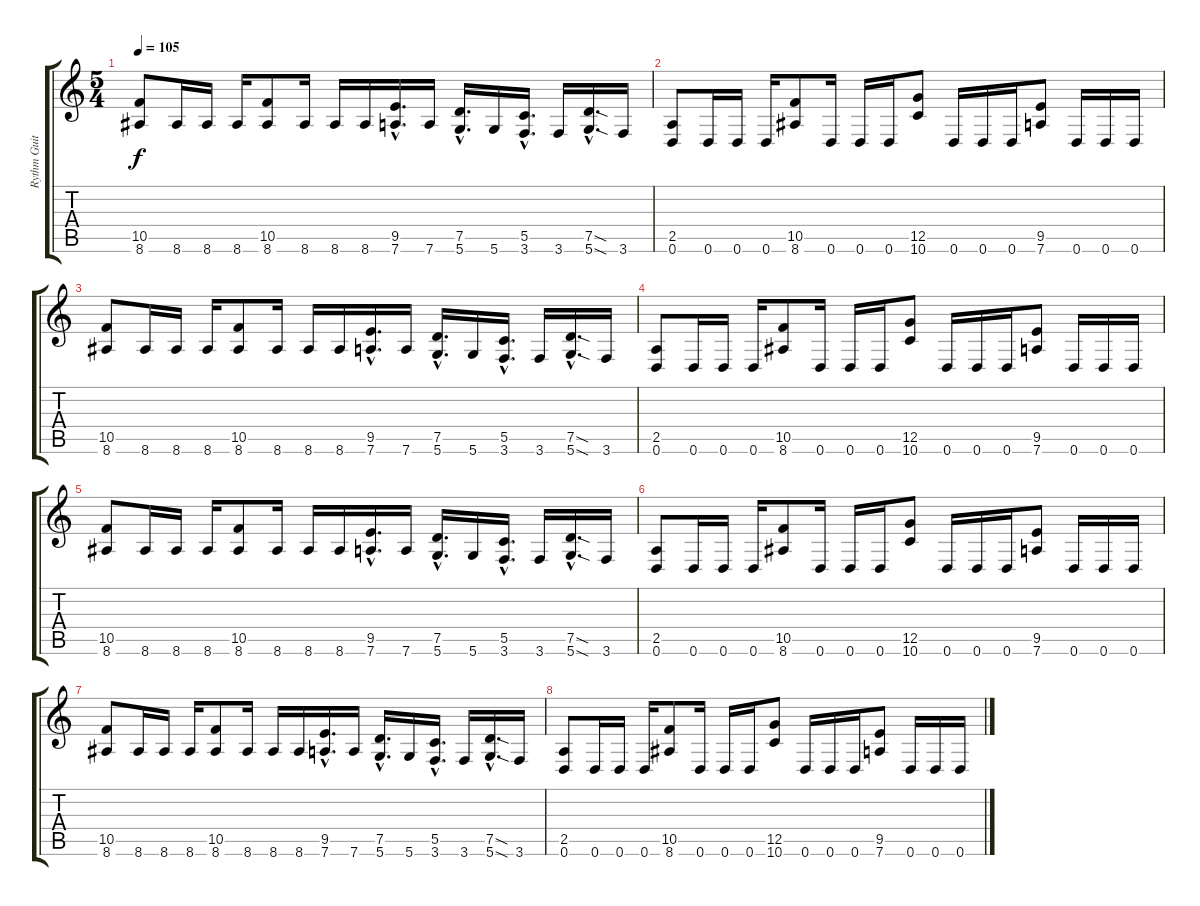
\track ("Rythm Guitar" "Rythm Guit") {instrument distortionguitar}
\staff {score tabs}
\tuning (D4 A3 F3 C3 G2 D2) {hide}
\ts (5 4)
\tempo 105
\clef g2
\ks c
(10.5 8.6).8{dy f} 8.6.16 8.6.16 8.6.16 (10.5 8.6).8 8.6.16 8.6.16 8.6.16 (9.5{hac} 7.6{hac}).16{d} 7.6.16 (7.5{hac} 5.6{hac}).16{d} 5.6.16 (5.5{hac} 3.6{hac}).16{d} 3.6.16 (7.5{sod hac} 5.6{sod hac}).16{d} 3.6.16 |
(2.5 0.6).8 0.6.16 0.6.16 0.6.16 (10.5 8.6).8 0.6.16 0.6.16 0.6.16 (12.5 10.6).8 0.6.16 0.6.16 0.6.16 (9.5 7.6).8 0.6.16 0.6.16 0.6.16 |
(10.5 8.6).8 8.6.16 8.6.16 8.6.16 (10.5 8.6).8 8.6.16 8.6.16 8.6.16 (9.5{hac} 7.6{hac}).16{d} 7.6.16 (7.5{hac} 5.6{hac}).16{d} 5.6.16 (5.5{hac} 3.6{hac}).16{d} 3.6.16 (7.5{sod hac} 5.6{sod hac}).16{d} 3.6.16 |
(2.5 0.6).8 0.6.16 0.6.16 0.6.16 (10.5 8.6).8 0.6.16 0.6.16 0.6.16 (12.5 10.6).8 0.6.16 0.6.16 0.6.16 (9.5 7.6).8 0.6.16 0.6.16 0.6.16 |
(10.5 8.6).8 8.6.16 8.6.16 8.6.16 (10.5 8.6).8 8.6.16 8.6.16 8.6.16 (9.5{hac} 7.6{hac}).16{d} 7.6.16 (7.5{hac} 5.6{hac}).16{d} 5.6.16 (5.5{hac} 3.6{hac}).16{d} 3.6.16 (7.5{sod hac} 5.6{sod hac}).16{d} 3.6.16 |
(2.5 0.6).8 0.6.16 0.6.16 0.6.16 (10.5 8.6).8 0.6.16 0.6.16 0.6.16 (12.5 10.6).8 0.6.16 0.6.16 0.6.16 (9.5 7.6).8 0.6.16 0.6.16 0.6.16 |
(10.5 8.6).8 8.6.16 8.6.16 8.6.16 (10.5 8.6).8 8.6.16 8.6.16 8.6.16 (9.5{hac} 7.6{hac}).16{d} 7.6.16 (7.5{hac} 5.6{hac}).16{d} 5.6.16 (5.5{hac} 3.6{hac}).16{d} 3.6.16 (7.5{sod hac} 5.6{sod hac}).16{d} 3.6.16 |
(2.5 0.6).8 0.6.16 0.6.16 0.6.16 (10.5 8.6).8 0.6.16 0.6.16 0.6.16 (12.5 10.6).8 0.6.16 0.6.16 0.6.16 (9.5 7.6).8 0.6.16 0.6.16 0.6.16
